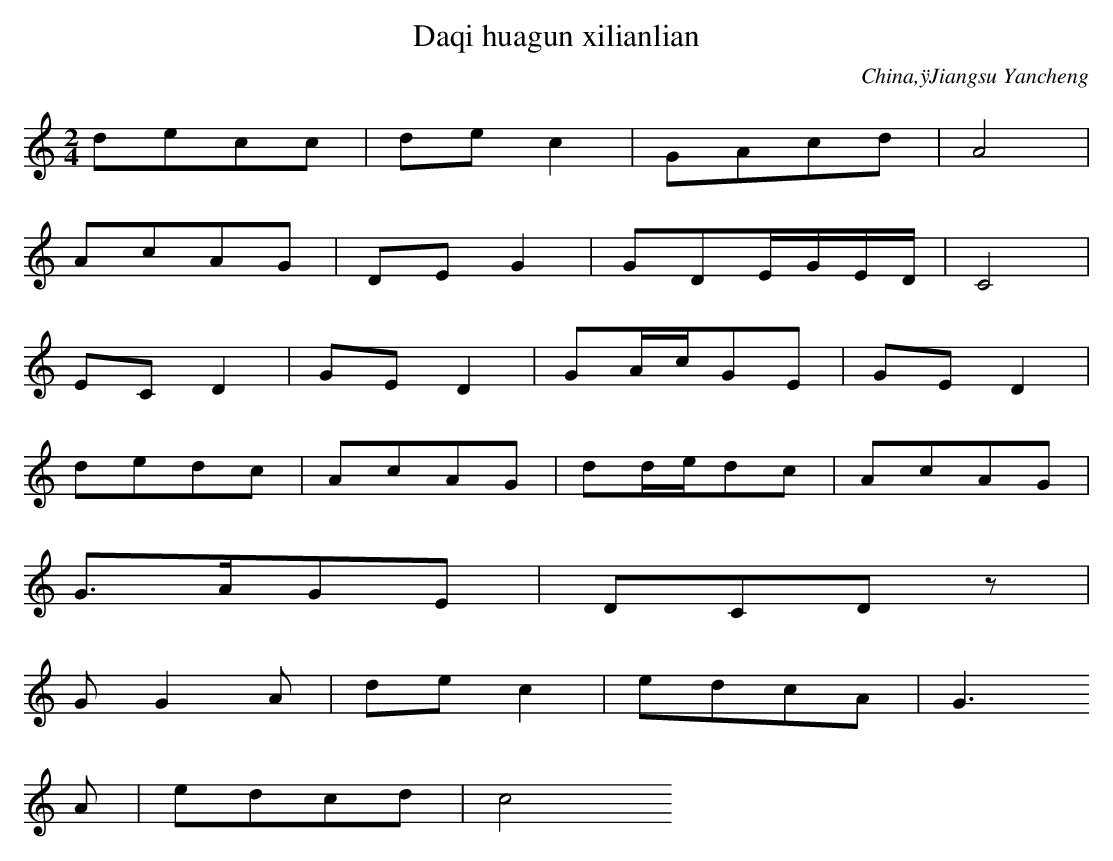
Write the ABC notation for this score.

X:1
T: Daqi huagun xilianlian
O: China,ÿJiangsu Yancheng
M: 2/4
L: 1/16
K: C
d2e2c2c2 | d2e2c4 | G2A2c2d2 | A8 |
A2c2A2G2 | D2E2G4 | G2D2EGED | C8 |
E2C2D4 | G2E2D4 | G2AcG2E2 | G2E2D4 |
d2e2d2c2 | A2c2A2G2 | d2ded2c2 | A2c2A2G2 |
G3AG2E2 | D2C2D2z2 |
G2G4A2 | d2e2c4 | e2d2c2A2 | G6
A2 | e2d2c2d2 | c8
